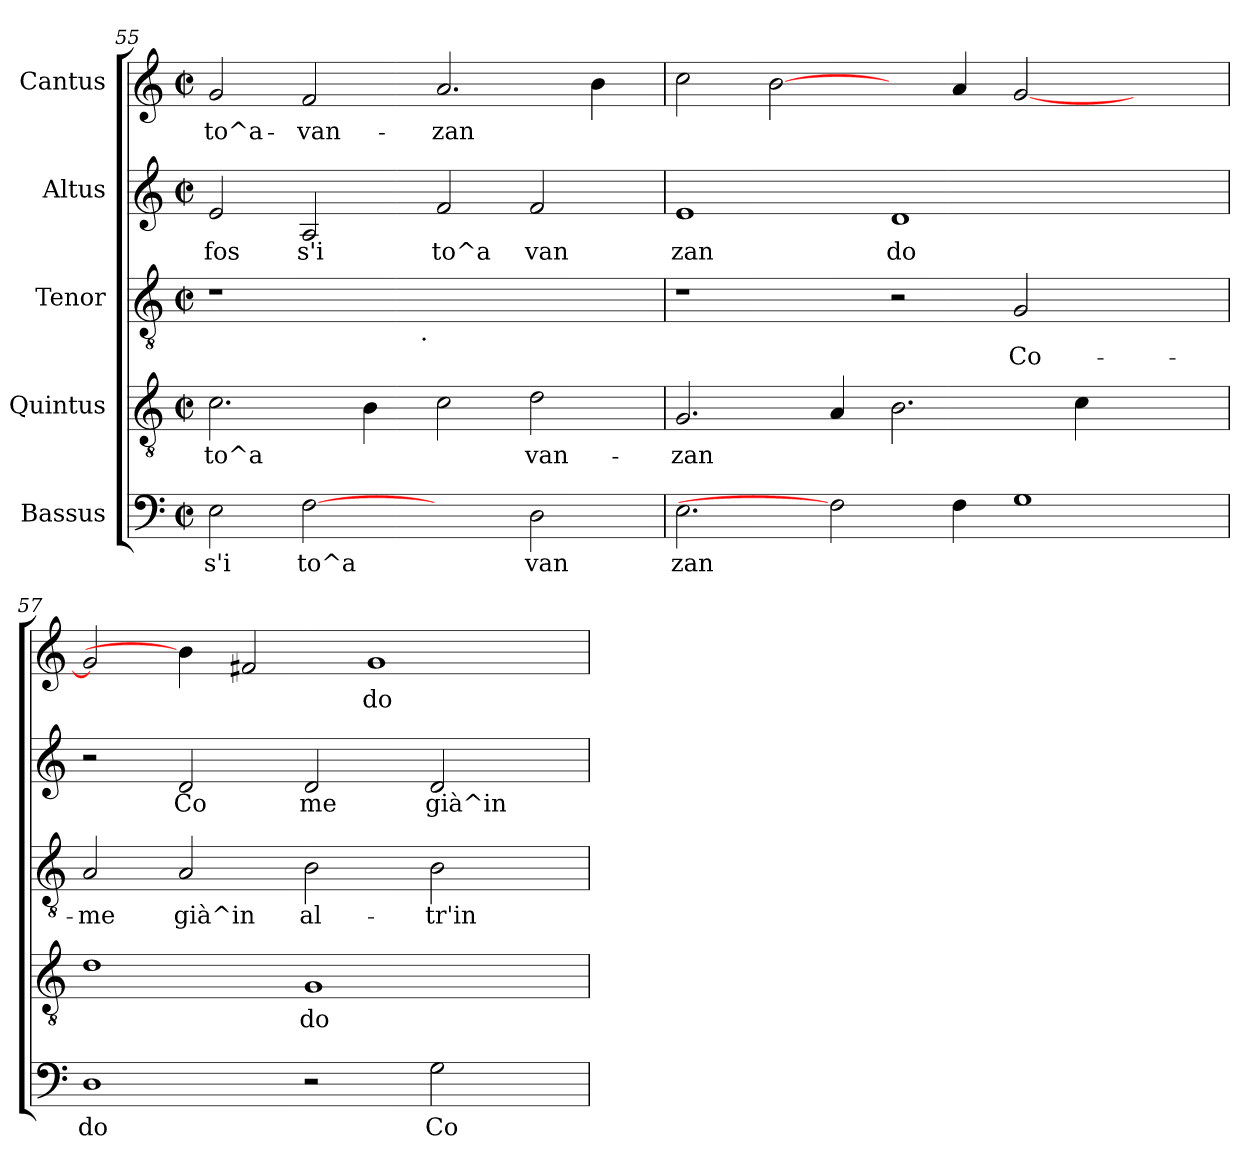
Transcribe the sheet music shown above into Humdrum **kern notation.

**kern	**text	**kern	**text	**kern	**text	**kern	**text	**kern	**text
*part5	*part5	*part4	*part4	*part3	*part3	*part2	*part2	*part1	*part1
*staff5	*staff5	*staff4	*staff4	*staff3	*staff3	*staff2	*staff2	*staff1	*staff1
*I"Bassus	*	*I"Quintus	*	*I"Tenor	*	*I"Altus	*	*I"Cantus	*
*clefF4	*	*clefGv2	*	*clefGv2	*	*clefG2	*	*clefG2	*
*k[]	*	*k[]	*	*k[]	*	*k[]	*	*k[]	*
*C:	*	*C:	*	*C:	*	*C:	*	*C:	*
*M2/2	*	*M2/2	*	*M2/2	*	*M2/2	*	*M2/2	*
*met(c|)	*	*met(c|)	*	*met(c|)	*	*met(c|)	*	*met(c|)	*
=55	=55	=55	=55	=55	=55	=55	=55	=55	=55
!	!LO:LY:b:cj	!	!LO:LY:b:cj	!	!	!	!LO:LY:b:cj	!	!LO:LY:b:cj
*	*	*	*	*^	*	*	*	*	*
2E\	s'i	2.c\	-to^a-	1r	2ryy	.	2e/	fos	2g/	-to^a-
!	!LO:LY:b:cj	!	!	!	!	!	!	!LO:LY:b:cj	!	!LO:LY:b:cj
[2F	to^a	.	.	.	4...ryy	.	2A/	s'i	2f/	-van-
!	!	!	!LO:LY:b:cj	!	!	!	!	!	!	!
.	.	4B\	--	.	.	.	.	.	.	.
!	!	!	!	!	!LO:TX:b:t=.	!	!	!	!	!
.	.	.	.	.	1ryy	.	.	.	.	.
!	!	!	!LO:LY:b:cj	!	!	!	!	!LO:LY:b:cj	!	!LO:LY:b:cj
2ryy	.	2c\	--	1ryy	.	.	2f/	to^a	2.a/	-zan-
!	!LO:LY:b:cj	!	!LO:LY:b:cj	!	!	!	!	!LO:LY:b:cj	!	!
2D\	van	2d\	-van-	.	.	.	2f/	van	.	.
!	!	!	!	!	!	!	!	!	!	!LO:LY:b:cj
.	.	.	.	.	.	.	.	.	4b\	--
.	.	.	.	.	32ryy	.	.	.	.	.
=56	=56	=56	=56	=56	=56	=56	=56	=56	=56	=56
!	!LO:LY:b:cj	!	!LO:LY:b:cj	!	!	!	!	!LO:LY:b:cj	!	!LO:LY:b:cj
*	*	*	*	*v	*v	*	*	*	*	*
2.E\	zan	2.G/	-zan-	1r	.	1e	zan	2cc\	--
!	!	!	!	!	!	!	!	!	!LO:LY:b:cj
.	.	.	.	.	.	.	.	[2b\	--
!	!	!	!LO:LY:b:cj	!	!	!	!	!	!
2F]	.	4A/	--	.	.	.	.	.	.
!	!	!	!LO:LY:b:cj	!	!	!	!LO:LY:b:cj	!	!
.	.	2.B\	--	2r	.	1d	do	4ryy	.
!	!LO:LY:b:cj	!	!	!	!	!	!	!	!LO:LY:b:cj
4F\	.	.	.	.	.	.	.	4a/	--
!	!LO:LY:b:cj	!	!	!	!LO:LY:b:cj	!	!	!	!LO:LY:b:cj
1G	.	.	.	2G/	Co-	.	.	[<2g/	--
!	!	!	!LO:LY:b:cj	!	!	!	!	!	!
.	.	4c\	--	.	.	.	.	.	.
.	.	2ryy	.	2ryy	.	2ryy	.	2ryy	.
=57	=57	=57	=57	=57	=57	=57	=57	=57	=57
!	!LO:LY:b:cj	!	!LO:LY:b:cj	!	!LO:LY:b:cj	!	!	!	!LO:LY:b:cj
1D	do	1d	--	2A/	-me	2r	.	2g/]	--
!	!	!	!	!	!LO:LY:b:cj	!	!LO:LY:b:cj	!	!
.	.	.	.	2A/	già^in	2d/	Co	4b\]	.
!	!	!	!	!	!	!	!	!	!LO:LY:b:cj
.	.	.	.	.	.	.	.	2f#/	--
!	!	!	!LO:LY:b:cj	!	!LO:LY:b:cj	!	!LO:LY:b:cj	!	!
2r	.	1G	-do	2B\	al-	2d/	me	.	.
!	!	!	!	!	!	!	!	!	!LO:LY:b:cj
.	.	.	.	.	.	.	.	1g	-do
!	!LO:LY:b:cj	!	!	!	!LO:LY:b:cj	!	!LO:LY:b:cj	!	!
2G\	Co	.	.	2B\	-tr'in-	2d/	già^in	.	.
4ryy	.	4ryy	.	4ryy	.	4ryy	.	.	.
=	=	=	=	=	=	=	=	=	=
*-	*-	*-	*-	*-	*-	*-	*-	*-	*-
